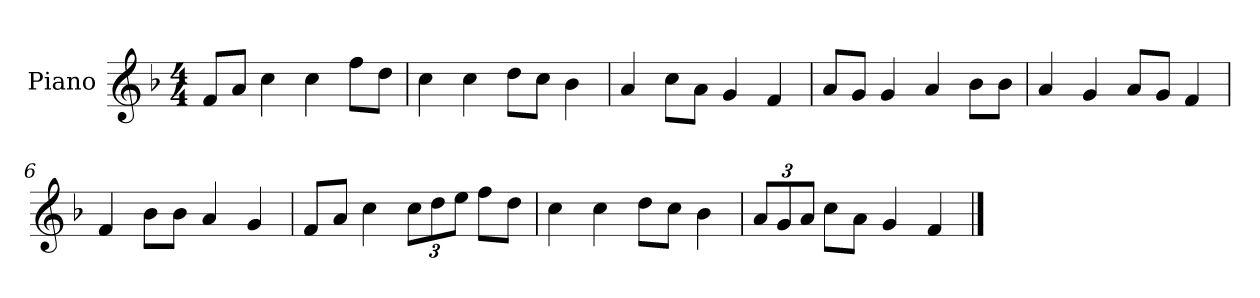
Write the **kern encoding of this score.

**kern
*part1
*staff1
*I"Piano
*I'P-no
*clefG2
*k[b-]
*M4/4
*MM90
=1
8f/L
8a/J
4cc\
4cc\
8ff\L
8dd\J
=2
4cc\
4cc\
8dd\L
8cc\J
4b-\
=3
4a/
8cc\L
8a\J
4g/
4f/
=4
8a/L
8g/J
4g/
4a/
8b-\L
8b-\J
=5
4a/
4g/
8a/L
8g/J
4f/
=6
4f/
8b-\L
8b-\J
4a/
4g/
!!LO:LB:g=z
=7
8f/L
8a/J
4cc\
*Xbrackettup
12cc\L
12dd\
12ee\J
8ff\L
8dd\J
=8
4cc\
4cc\
8dd\L
8cc\J
4b-\
=9
12a/L
12g/
12a/J
8cc\L
8a\J
4g/
4f/
==
*-
